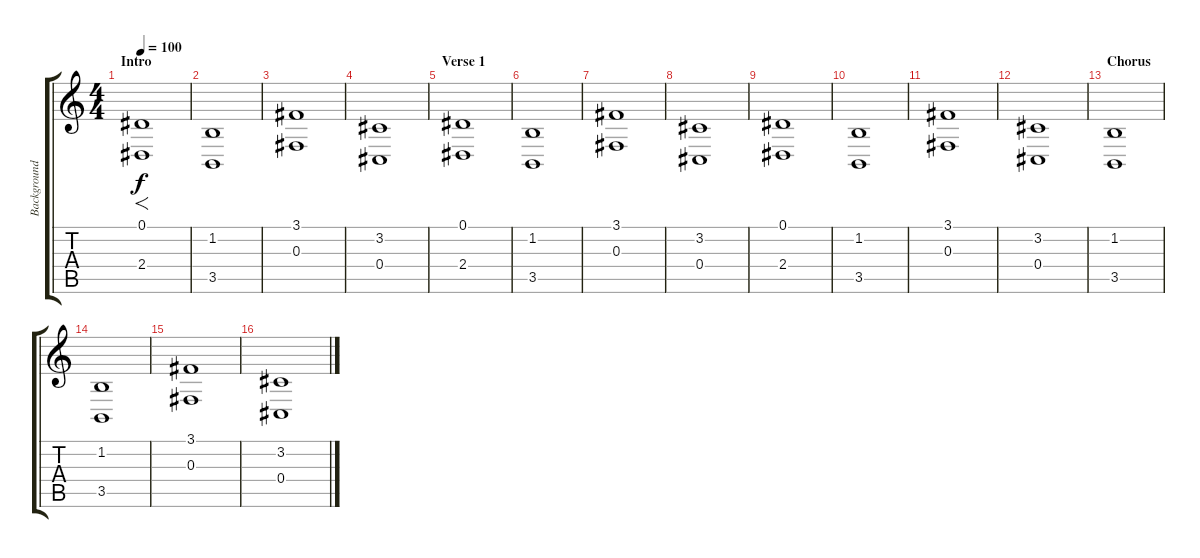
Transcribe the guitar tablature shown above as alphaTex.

\track ("Background Voices" "Background") {instrument fx7echoes}
\staff {score tabs}
\tuning (Eb4 Bb3 Gb3 Db3 Ab2 Eb2) {hide}
\ts (4 4)
\section ("" "Intro")
\tempo 100
\clef g2
\ks c
(0.1 2.4).1{f dy f instrument fx7echoes} |
(1.2 3.5).1 |
(3.1 0.3).1 |
(3.2 0.4).1 |
\section ("" "Verse 1")
(0.1 2.4).1 |
(1.2 3.5).1 |
(3.1 0.3).1 |
(3.2 0.4).1 |
(0.1 2.4).1 |
(1.2 3.5).1 |
(3.1 0.3).1 |
(3.2 0.4).1 |
\section ("" "Chorus")
(1.2 3.5).1 |
(1.2 3.5).1 |
(3.1 0.3).1 |
(3.2 0.4).1
